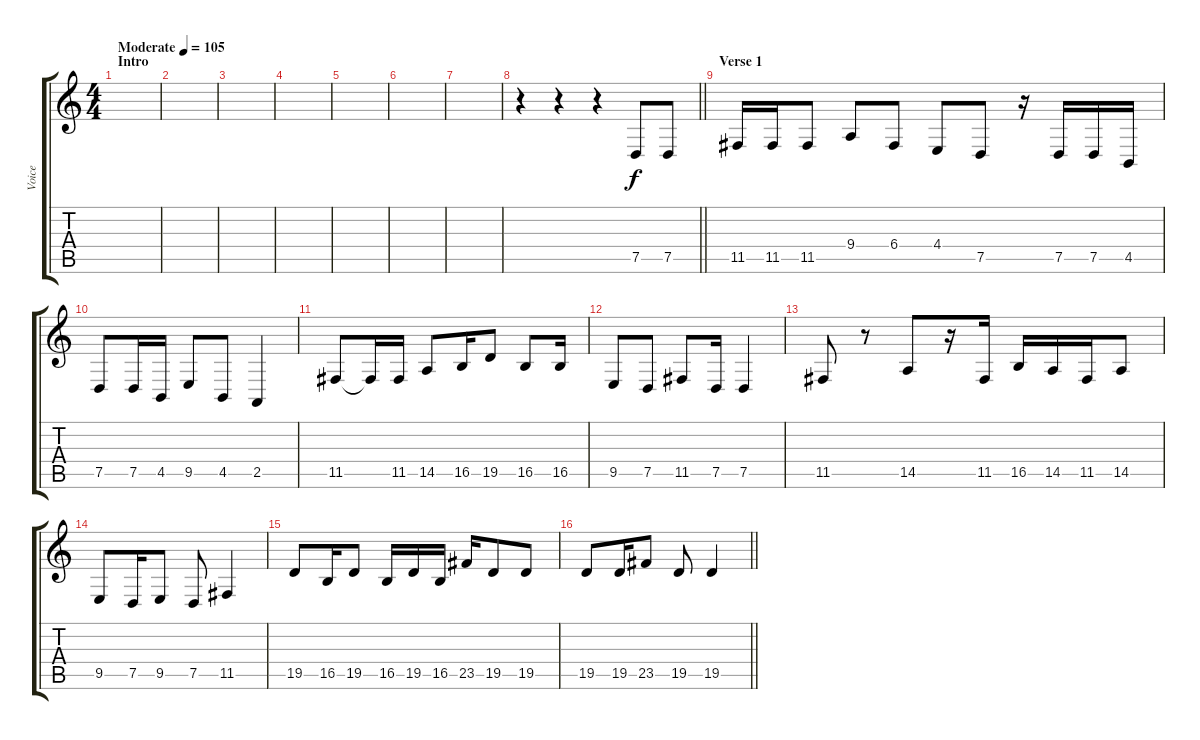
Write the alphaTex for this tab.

\track ("Voice" "Voice") {instrument synthbrass2}
\staff {score tabs}
\tuning (D4 A3 F3 C3 G2 D2) {hide}
\ts (4 4)
\section ("" "Intro")
\tempo (105 "Moderate")
\clef g2
\ks c
|
|
|
|
|
|
|
\barLineRight lightlight
r.4 r.4 r.4 7.5.8 7.5.8 |
\section ("" "Verse 1")
11.5.16 11.5.16 11.5.8 9.4.8 6.4.8 4.4.8 7.5.8 r.16 7.5.16 7.5.16 4.5.16 |
7.5.8 7.5.16 4.5.16 9.5.8 4.5.8 2.5.4 |
11.5.8 11.5{t}.16 11.5.16 14.5.8 16.5.16 19.5.8 16.5.8 16.5.16 |
9.5.8 7.5.8 11.5.8 7.5.16 7.5.4 |
11.5.8 r.8 14.5.8 r.16 11.5.16 16.5.16 14.5.16 11.5.16 14.5.8 |
9.5.8 7.5.16 9.5.8 7.5.8 11.5.4 |
19.5.8 16.5.16 19.5.8 16.5.16 19.5.16 16.5.16 23.5.16 19.5.8 19.5.8 |
\barLineRight lightlight
19.5.8 19.5.16 23.5.8 19.5.8 19.5.4
